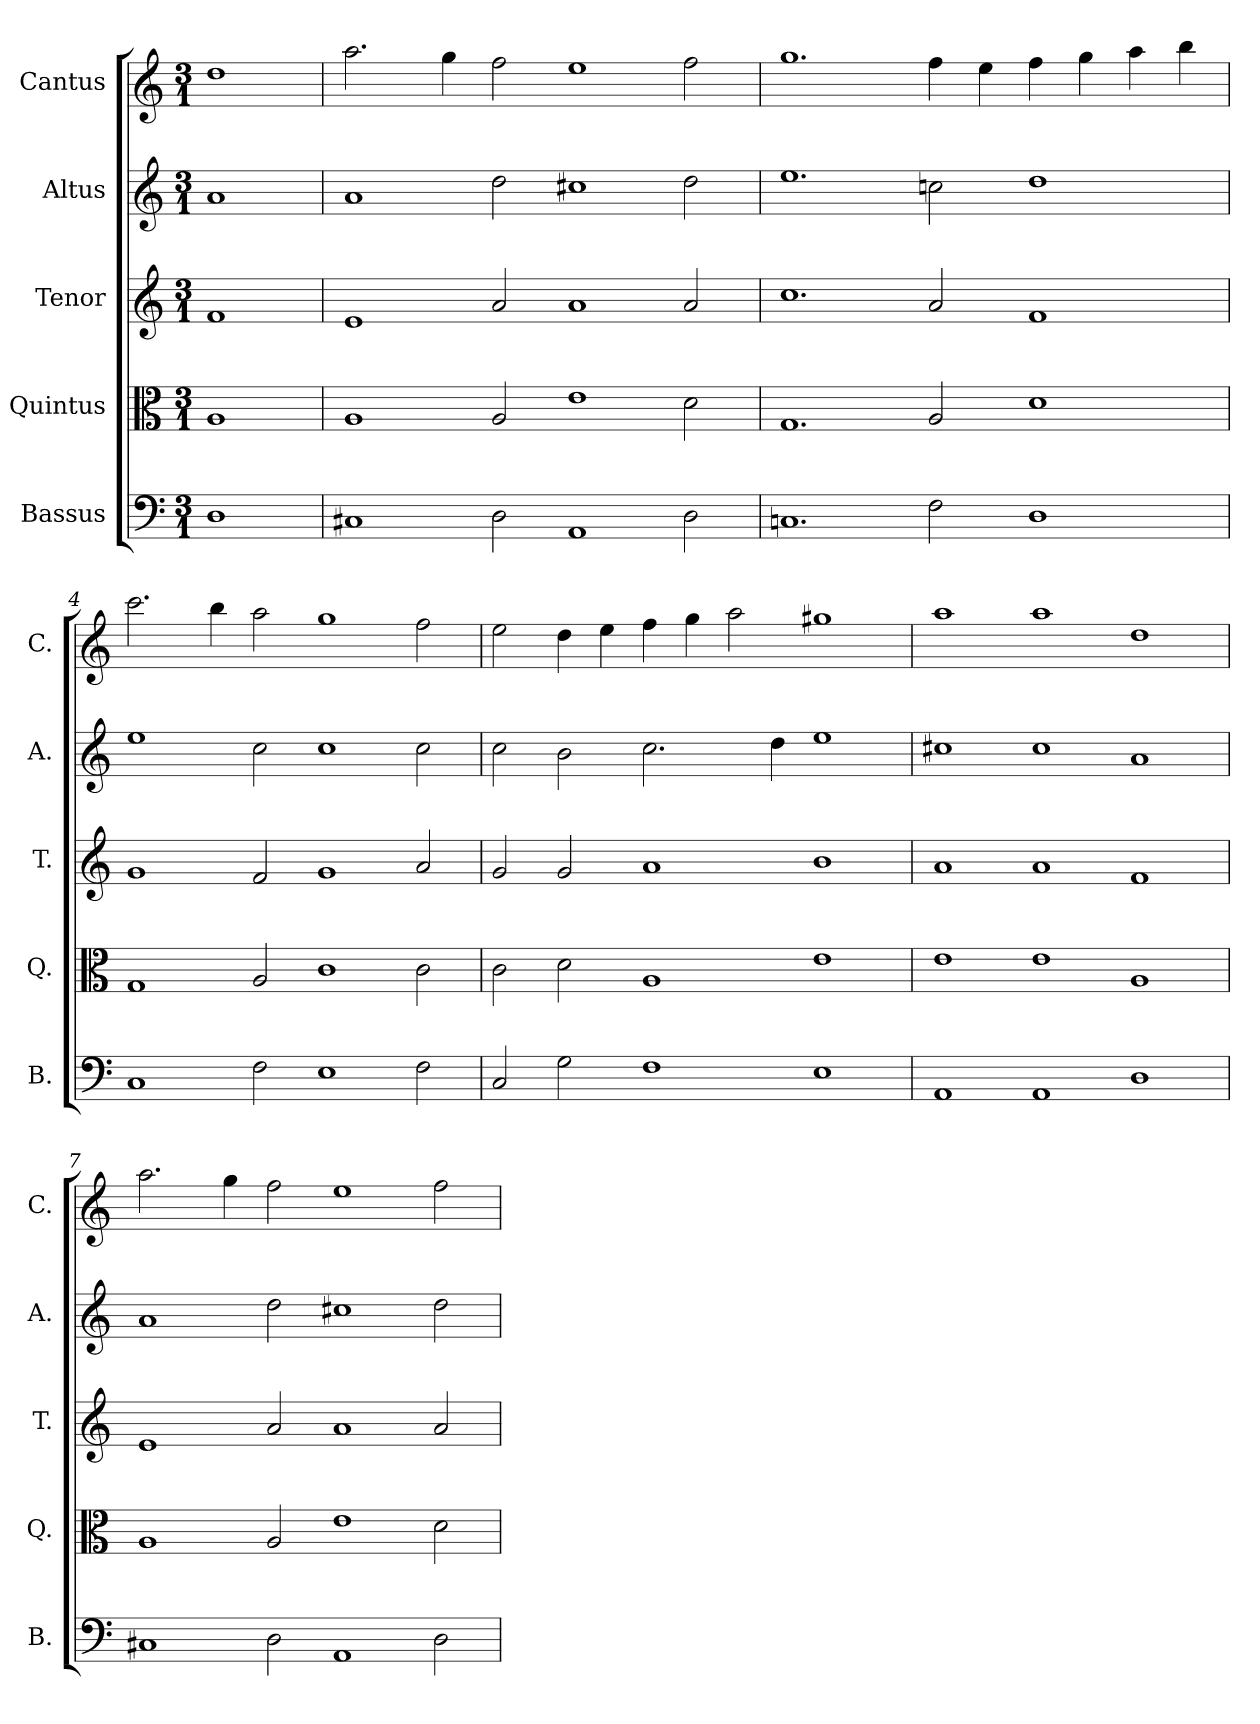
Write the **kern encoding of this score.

**kern	**kern	**kern	**kern	**kern
*part5	*part4	*part3	*part2	*part1
*staff5	*staff4	*staff3	*staff2	*staff1
*I"Bassus	*I"Quintus	*I"Tenor	*I"Altus	*I"Cantus
*I'B.	*I'Q.	*I'T.	*I'A.	*I'C.
*clefF4	*clefC3	*clefG2	*clefG2	*clefG2
*k[]	*k[]	*k[]	*k[]	*k[]
*C:	*C:	*C:	*C:	*C:
*M3/1	*M3/1	*M3/1	*M3/1	*M3/1
=1	=1	=1	=1	=1
1D\	1A/	1f/	1a/	1dd\
=2	=2	=2	=2	=2
1C#X/	1A/	1e/	1a/	2.aa\
.	.	.	.	4gg\
2D\	2A/	2a/	2dd\	2ff\
1AA/	1e\	1a/	1cc#X\	1ee\
2D\	2d\	2a/	2dd\	2ff\
=3	=3	=3	=3	=3
1.Cn/	1.G/	1.cc\	1.ee\	1.gg\
2F\	2A/	2a/	2ccn\	4ff\
.	.	.	.	4ee\
1D\	1d\	1f/	1dd\	4ff\
.	.	.	.	4gg\
.	.	.	.	4aa\
.	.	.	.	4bb\
=4	=4	=4	=4	=4
1C/	1G/	1g/	1ee\	2.ccc\
.	.	.	.	4bb\
2F\	2A/	2f/	2cc\	2aa\
1E\	1c\	1g/	1cc\	1gg\
2F\	2c\	2a/	2cc\	2ff\
=5	=5	=5	=5	=5
2C/	2c\	2g/	2cc\	2ee\
2G\	2d\	2g/	2b\	4dd\
.	.	.	.	4ee\
1F\	1A/	1a/	2.cc\	4ff\
.	.	.	.	4gg\
.	.	.	.	2aa\
.	.	.	4dd\	.
1E\	1e\	1b\	1ee\	1gg#X\
=6	=6	=6	=6	=6
1AA/	1e\	1a/	1cc#X\	1aa\
1AA/	1e\	1a/	1cc#\	1aa\
1D\	1A/	1f/	1a/	1dd\
=7	=7	=7	=7	=7
1C#X/	1A/	1e/	1a/	2.aa\
.	.	.	.	4gg\
2D\	2A/	2a/	2dd\	2ff\
1AA/	1e\	1a/	1cc#X\	1ee\
2D\	2d\	2a/	2dd\	2ff\
=	=	=	=	=
*-	*-	*-	*-	*-
